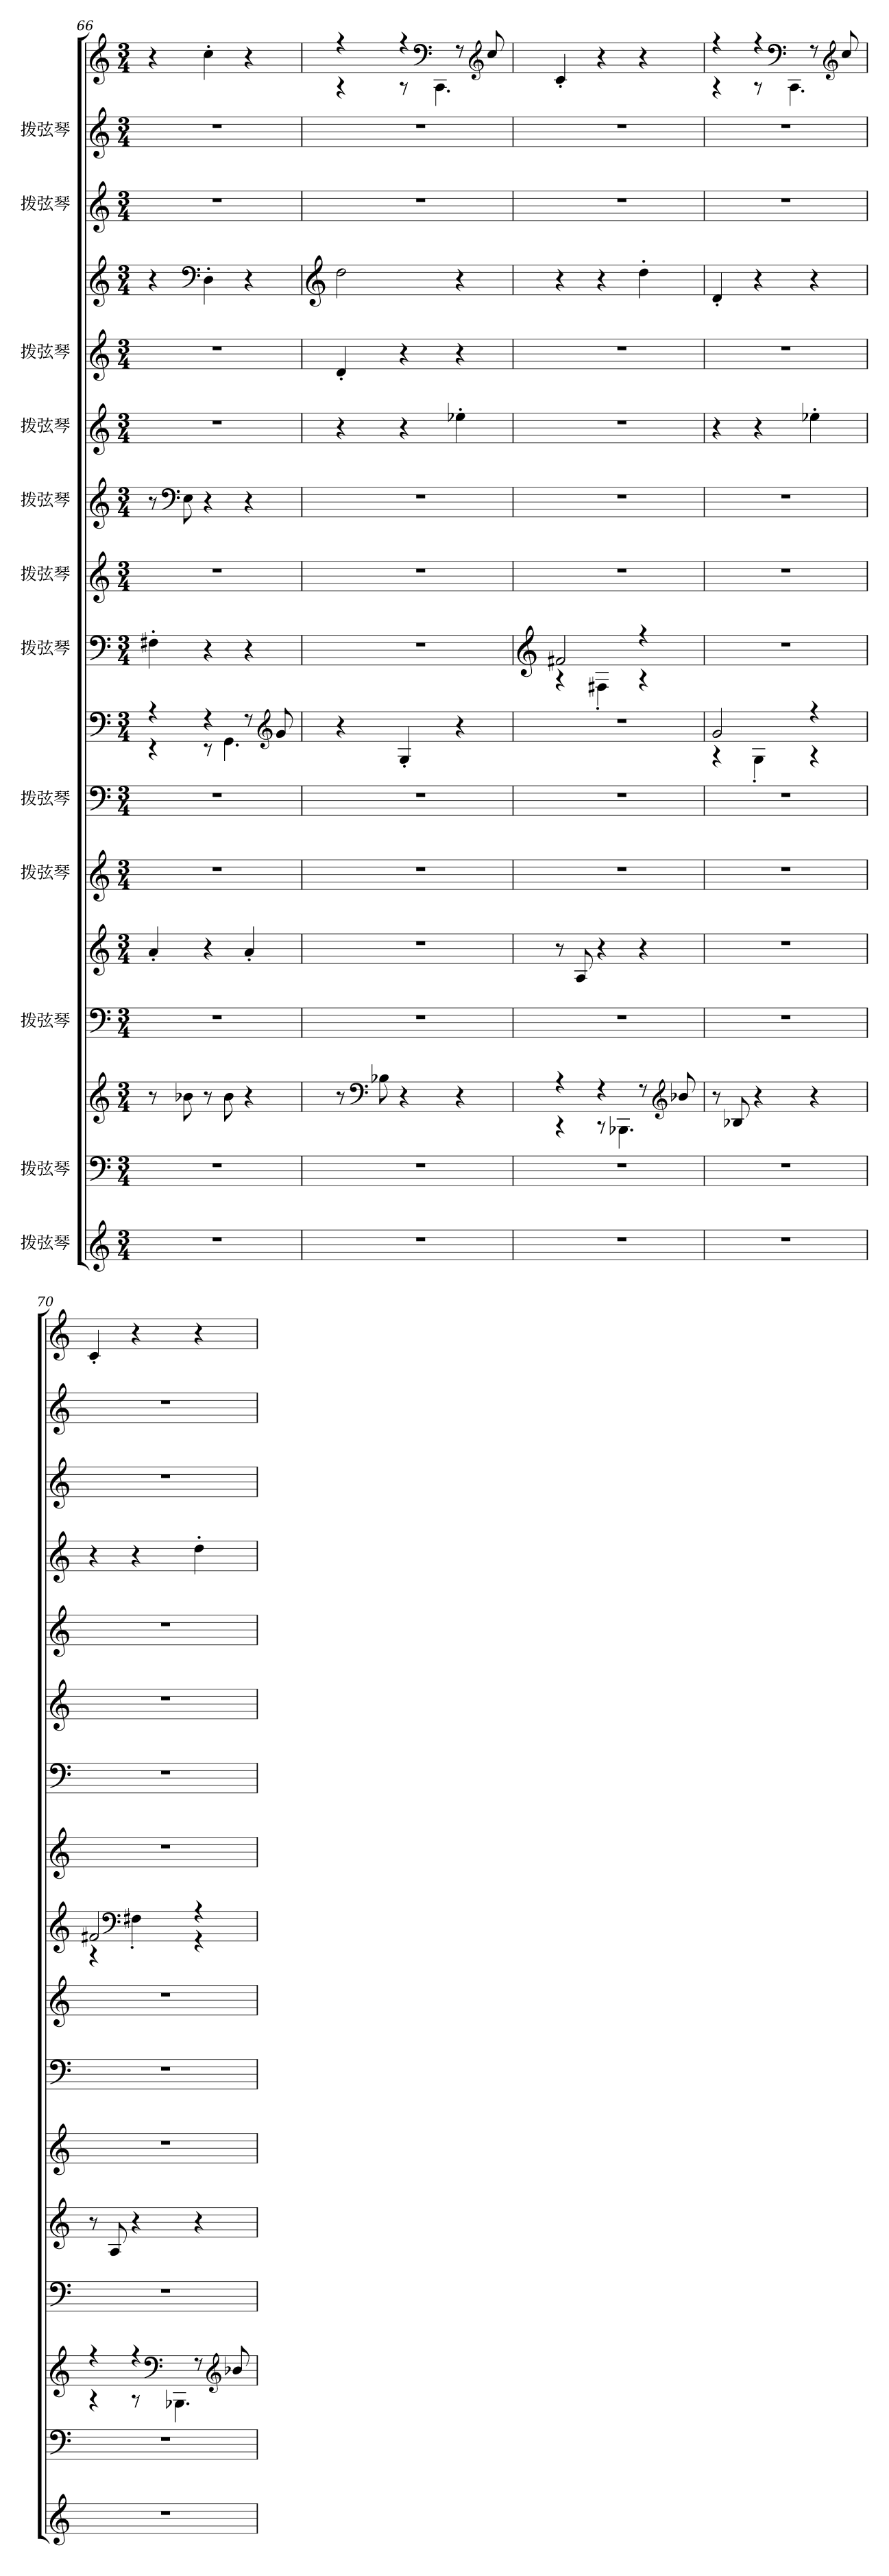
**kern	**kern	**kern	**kern	**kern	**kern	**kern	**kern	**kern	**kern	**kern	**kern	**kern	**kern	**kern	**kern	**kern
*part12	*part11	*part11	*part10	*part10	*part9	*part8	*part8	*part7	*part6	*part5	*part4	*part3	*part3	*part2	*part1	*part1
*staff17	*staff16	*staff15	*staff14	*staff13	*staff12	*staff11	*staff10	*staff9	*staff8	*staff7	*staff6	*staff5	*staff4	*staff3	*staff2	*staff1
*I"拨弦琴	*I"拨弦琴	*	*I"拨弦琴	*	*I"拨弦琴	*I"拨弦琴	*	*I"拨弦琴	*I"拨弦琴	*I"拨弦琴	*I"拨弦琴	*I"拨弦琴	*	*I"拨弦琴	*I"拨弦琴	*
*clefG2	*clefF4	*clefG2	*clefF4	*clefG2	*clefG2	*clefF4	*clefF4	*clefF4	*clefG2	*clefG2	*clefG2	*clefG2	*clefG2	*clefG2	*clefG2	*clefG2
*k[]	*k[]	*k[]	*k[]	*k[]	*k[]	*k[]	*k[]	*k[]	*k[]	*k[]	*k[]	*k[]	*k[]	*k[]	*k[]	*k[]
*M3/4	*M3/4	*M3/4	*M3/4	*M3/4	*M3/4	*M3/4	*M3/4	*M3/4	*M3/4	*M3/4	*M3/4	*M3/4	*M3/4	*M3/4	*M3/4	*M3/4
=66	=66	=66	=66	=66	=66	=66	=66	=66	=66	=66	=66	=66	=66	=66	=66	=66
*	*	*	*	*	*	*	*^	*	*	*	*	*	*	*	*	*
2.r	2.r	8r	2.r	4a'/	2.r	2.r	4r	4r	4F#X'\	2.r	8r	2.r	2.r	4r	2.r	2.r	4r
*	*	*	*	*	*	*	*	*	*	*	*clefF4	*	*	*	*	*	*
.	.	8b-X\	.	.	.	.	.	.	.	.	8E\	.	.	.	.	.	.
*	*	*	*	*	*	*	*	*	*	*	*	*	*	*clefF4	*	*	*
.	.	8r	.	4r	.	.	4r	8r	4r	.	4r	.	.	4D'\	.	.	4cc'\
.	.	8b-\	.	.	.	.	.	4.GG\	.	.	.	.	.	.	.	.	.
.	.	4r	.	4a'/	.	.	8r	.	4r	.	4r	.	.	4r	.	.	4r
*	*	*	*	*	*	*	*clefG2	*	*	*	*	*	*	*	*	*	*
.	.	.	.	.	.	.	8g/	.	.	.	.	.	.	.	.	.	.
*	*	*	*	*	*	*	*v	*v	*	*	*	*	*	*	*	*	*
=67	=67	=67	=67	=67	=67	=67	=67	=67	=67	=67	=67	=67	=67	=67	=67	=67
*	*	*	*	*	*	*	*	*	*	*	*	*	*clefG2	*	*	*
*	*	*	*	*	*	*	*	*	*	*	*	*	*	*	*	*^
2.r	2.r	8r	2.r	2.r	2.r	2.r	4r	2.r	2.r	2.r	4r	4d'/	2dd\	2.r	2.r	4r	4r
*	*	*clefF4	*	*	*	*	*	*	*	*	*	*	*	*	*	*	*
.	.	8B-X\	.	.	.	.	.	.	.	.	.	.	.	.	.	.	.
.	.	4r	.	.	.	.	4G'/	.	.	.	4r	4r	.	.	.	4r	8r
*	*	*	*	*	*	*	*	*	*	*	*	*	*	*	*	*clefF4	*
.	.	.	.	.	.	.	.	.	.	.	.	.	.	.	.	.	4.CC\
.	.	4r	.	.	.	.	4r	.	.	.	4ee-X'\	4r	4r	.	.	8r	.
*	*	*	*	*	*	*	*	*	*	*	*	*	*	*	*	*clefG2	*
.	.	.	.	.	.	.	.	.	.	.	.	.	.	.	.	8cc/	.
*	*	*	*	*	*	*	*	*	*	*	*	*	*	*	*	*v	*v
!!LO:PB:g=z
=68	=68	=68	=68	=68	=68	=68	=68	=68	=68	=68	=68	=68	=68	=68	=68	=68
*	*	*	*	*	*	*	*	*clefG2	*	*	*	*	*	*	*	*
*	*	*^	*	*	*	*	*	*^	*	*	*	*	*	*	*	*
2.r	2.r	4r	4r	2.r	8r	2.r	2.r	2.r	2f#X/	4r	2.r	2.r	2.r	2.r	4r	2.r	2.r	4c'/
.	.	.	.	.	8A/	.	.	.	.	.	.	.	.	.	.	.	.	.
.	.	4r	8r	.	4r	.	.	.	.	4F#X'\	.	.	.	.	4r	.	.	4r
.	.	.	4.BBB-X\	.	.	.	.	.	.	.	.	.	.	.	.	.	.	.
.	.	8r	.	.	4r	.	.	.	4r	4r	.	.	.	.	4dd'\	.	.	4r
*	*	*clefG2	*	*	*	*	*	*	*	*	*	*	*	*	*	*	*	*
.	.	8b-X/	.	.	.	.	.	.	.	.	.	.	.	.	.	.	.	.
*	*	*v	*v	*	*	*	*	*	*v	*v	*	*	*	*	*	*	*	*
=69	=69	=69	=69	=69	=69	=69	=69	=69	=69	=69	=69	=69	=69	=69	=69	=69
*	*	*	*	*	*	*	*^	*	*	*	*	*	*	*	*	*^
2.r	2.r	8r	2.r	2.r	2.r	2.r	2g/	4r	2.r	2.r	2.r	4r	2.r	4d'/	2.r	2.r	4r	4r
.	.	8B-X/	.	.	.	.	.	.	.	.	.	.	.	.	.	.	.	.
.	.	4r	.	.	.	.	.	4G'\	.	.	.	4r	.	4r	.	.	4r	8r
*	*	*	*	*	*	*	*	*	*	*	*	*	*	*	*	*	*clefF4	*
.	.	.	.	.	.	.	.	.	.	.	.	.	.	.	.	.	.	4.CC\
.	.	4r	.	.	.	.	4r	4r	.	.	.	4ee-X'\	.	4r	.	.	8r	.
*	*	*	*	*	*	*	*	*	*	*	*	*	*	*	*	*	*clefG2	*
.	.	.	.	.	.	.	.	.	.	.	.	.	.	.	.	.	8cc/	.
*	*	*	*	*	*	*	*v	*v	*	*	*	*	*	*	*	*	*v	*v
=70	=70	=70	=70	=70	=70	=70	=70	=70	=70	=70	=70	=70	=70	=70	=70	=70
*	*	*^	*	*	*	*	*	*^	*	*	*	*	*	*	*	*
2.r	2.r	4r	4r	2.r	8r	2.r	2.r	2.r	2f#X/	4r	2.r	2.r	2.r	2.r	4r	2.r	2.r	4c'/
.	.	.	.	.	8A/	.	.	.	.	.	.	.	.	.	.	.	.	.
*	*	*	*	*	*	*	*	*	*clefF4	*	*	*	*	*	*	*	*	*
.	.	4r	8r	.	4r	.	.	.	.	4F#X'\	.	.	.	.	4r	.	.	4r
*	*	*clefF4	*	*	*	*	*	*	*	*	*	*	*	*	*	*	*	*
.	.	.	4.BBB-X\	.	.	.	.	.	.	.	.	.	.	.	.	.	.	.
.	.	8r	.	.	4r	.	.	.	4r	4r	.	.	.	.	4dd'\	.	.	4r
*	*	*clefG2	*	*	*	*	*	*	*	*	*	*	*	*	*	*	*	*
.	.	8b-X/	.	.	.	.	.	.	.	.	.	.	.	.	.	.	.	.
*	*	*v	*v	*	*	*	*	*	*v	*v	*	*	*	*	*	*	*	*
=	=	=	=	=	=	=	=	=	=	=	=	=	=	=	=	=
*-	*-	*-	*-	*-	*-	*-	*-	*-	*-	*-	*-	*-	*-	*-	*-	*-
